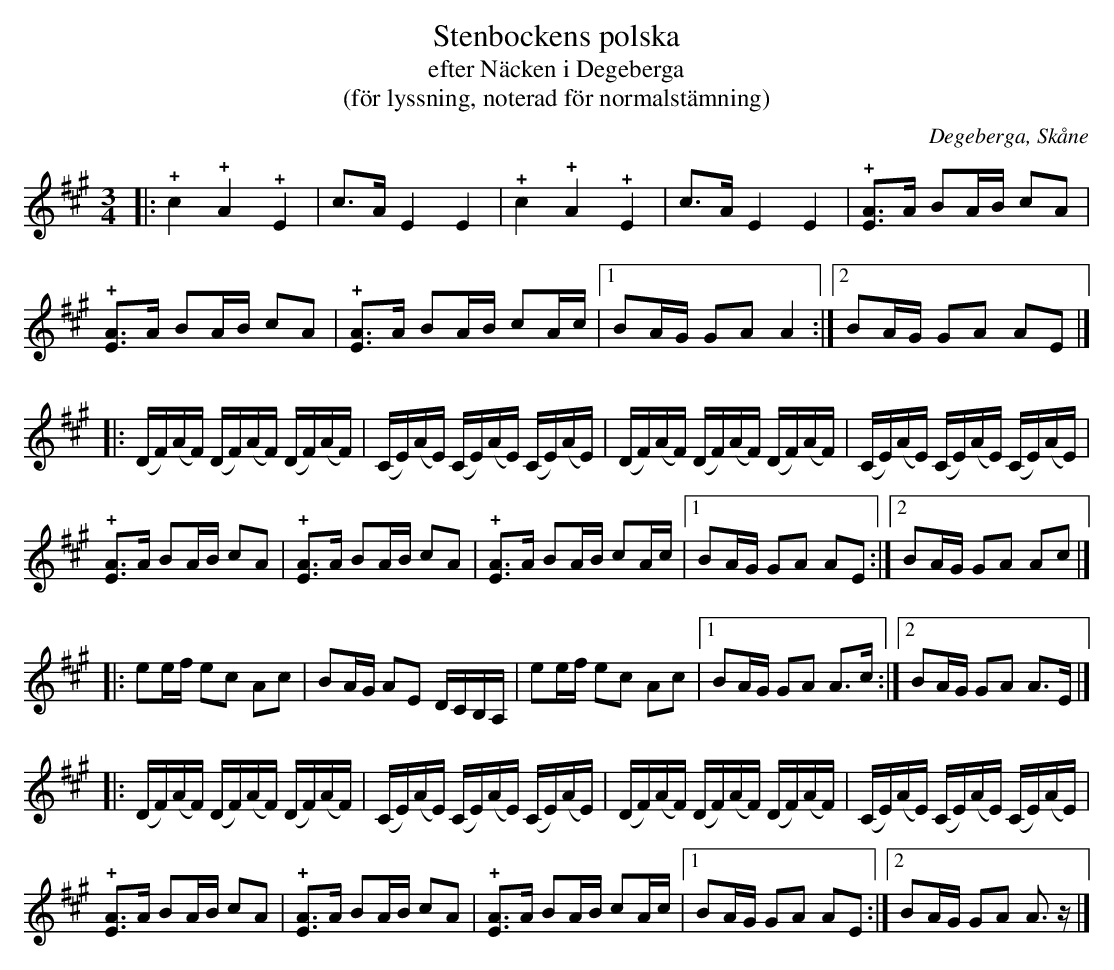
X:1
T:Stenbockens polska
T:efter Näcken i Degeberga
T:(för lyssning, noterad för normalstämning)
O:Degeberga, Skåne
M:3/4
L:1/4
Q:120
K:A
[L:1/4]|: !+!c !+!A !+!E | c/>A/ E E | !+!c !+!A !+!E | c/>A/ E E |[L:1/8] !+![EA]>A BA/B/ cA |
 !+![EA]>A BA/B/ cA | !+![EA]>A BA/B/ cA/c/ |1 BA/G/ GA A2 :|2 BA/G/ GA AE |]
[L:1/16]|: (DF)(AF) (DF)(AF) (DF)(AF) | (CE)(AE) (CE)(AE) (CE)(AE) | (DF)(AF) (DF)(AF) (DF)(AF) | (CE)(AE) (CE)(AE) (CE)(AE) |
[L:1/8] !+![EA]>A BA/B/ cA | !+![EA]>A BA/B/ cA | !+![EA]>A BA/B/ cA/c/ |1 BA/G/ GA AE :|2 BA/G/ GA Ac |]
[L:1/8] |: ee/f/ ec Ac | BA/G/ AE D/C/B,/A,/ | ee/f/ ec Ac |1 BA/G/ GA A>c :|2 BA/G/ GA A>E |]
[L:1/16]|: (DF)(AF) (DF)(AF) (DF)(AF) | (CE)(AE) (CE)(AE) (CE)(AE) | (DF)(AF) (DF)(AF) (DF)(AF) | (CE)(AE) (CE)(AE) (CE)(AE) |
[L:1/8] !+![EA]>A BA/B/ cA | !+![EA]>A BA/B/ cA | !+![EA]>A BA/B/ cA/c/ |1 BA/G/ GA AE :|2 BA/G/ GA A>z |]
